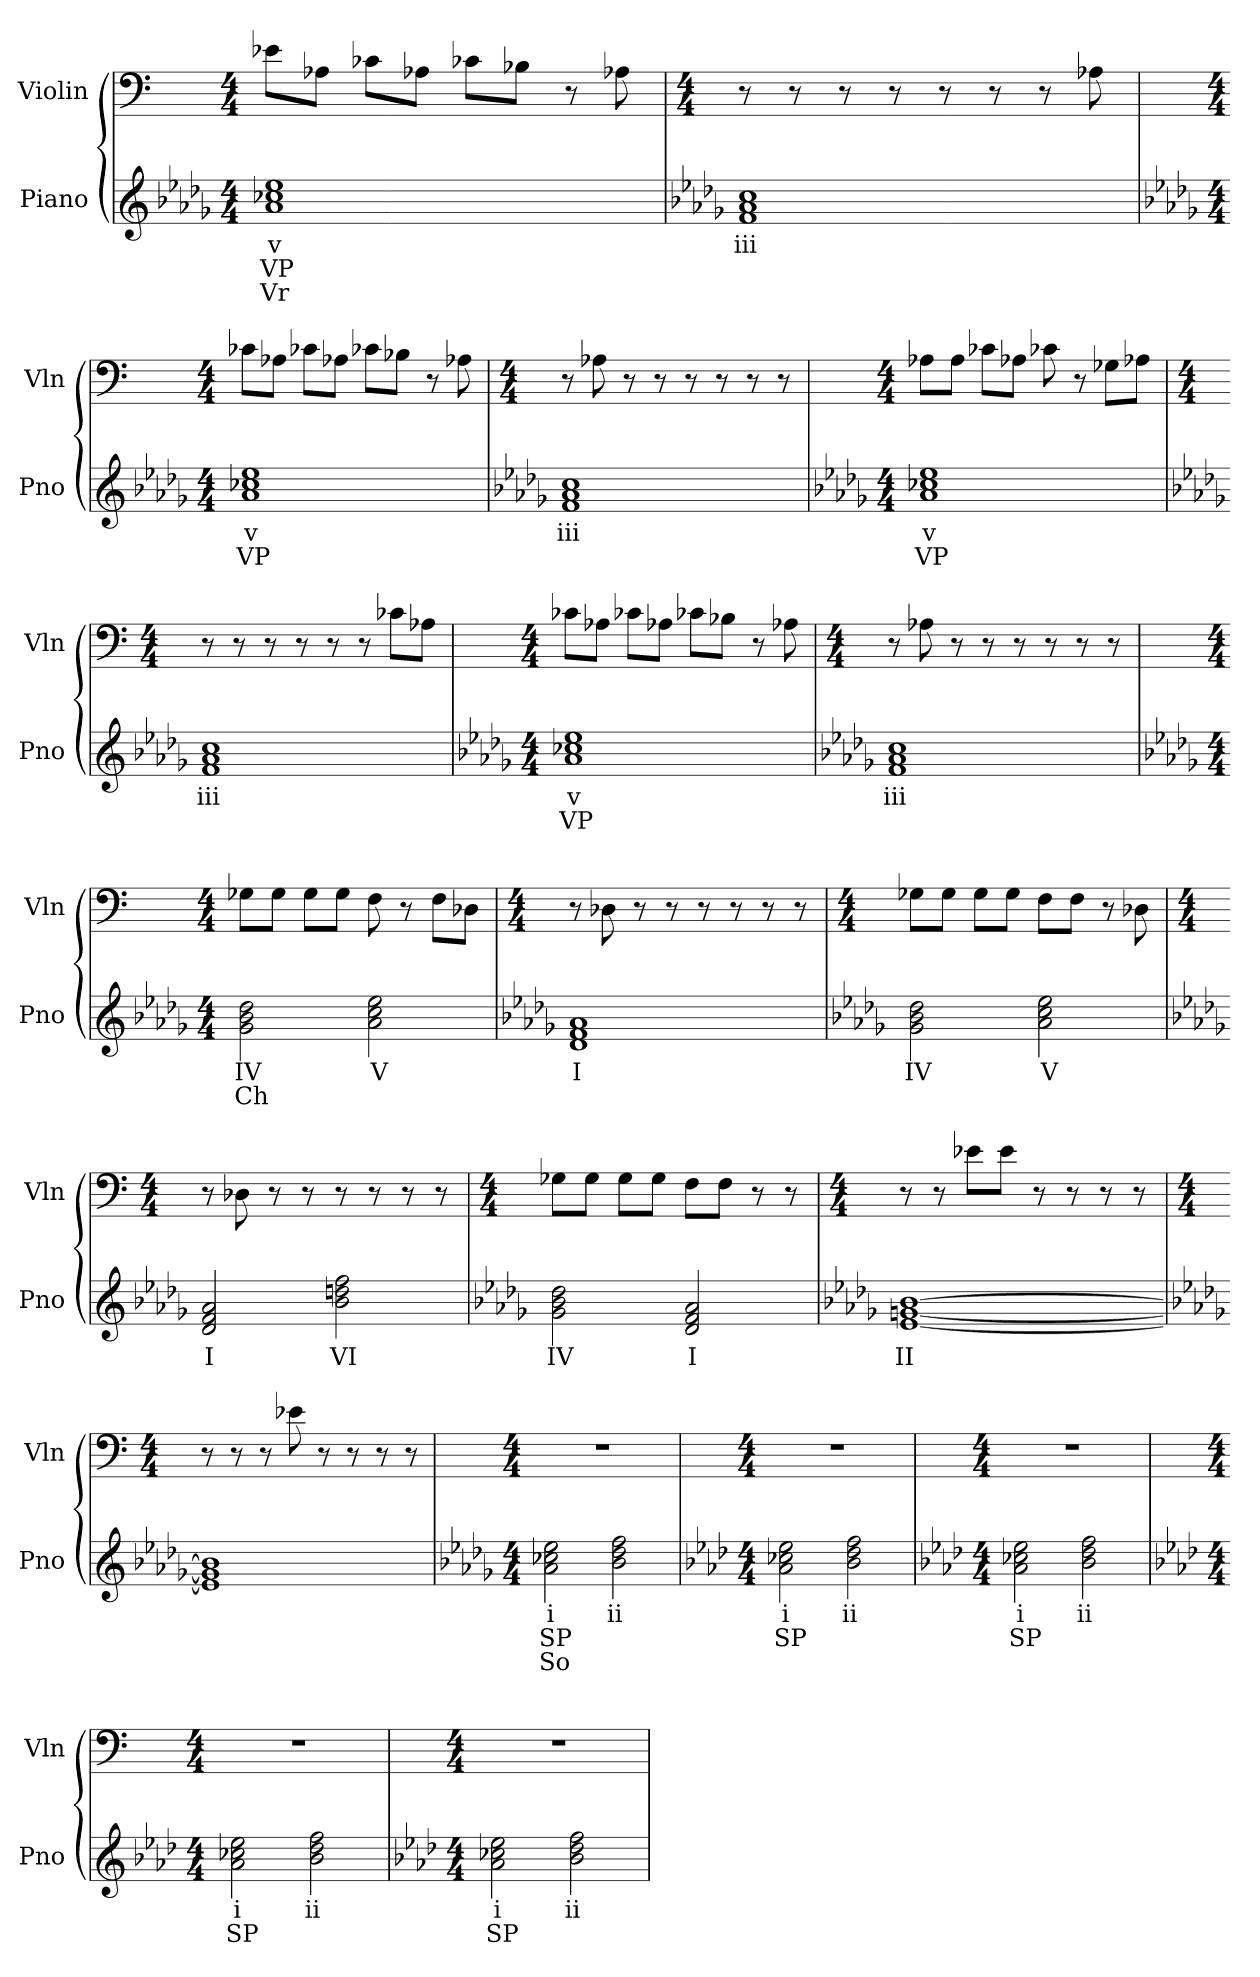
**kern	**text	**text	**text	**kern
*part2	*part2	*part2	*part2	*part1
*staff2	*staff2	*staff2	*staff2	*staff1
*I"Piano	*	*	*	*I"Violin
*I'Pno	*	*	*	*I'Vln
*k[b-e-a-d-g-]	*	*	*	*
*D-:	*	*	*	*
*M4/4	*	*	*	*M4/4
=	=	=	=	=
1a- 1cc-X 1ee-	v	VP	Vr	8e-XL
.	.	.	.	8A-XJ
.	.	.	.	8c-XL
.	.	.	.	8A-XJ
.	.	.	.	8c-XL
.	.	.	.	8B-XJ
.	.	.	.	8r
.	.	.	.	8A-X
=	=	=	=	=
*k[b-e-a-d-g-]	*	*	*	*
*D-:	*	*	*	*
*	*	*	*	*M4/4
1f 1a- 1cc	iii	.	.	8r
.	.	.	.	8r
.	.	.	.	8r
.	.	.	.	8r
.	.	.	.	8r
.	.	.	.	8r
.	.	.	.	8r
.	.	.	.	8A-X
=	=	=	=	=
*k[b-e-a-d-g-]	*	*	*	*
*D-:	*	*	*	*
*M4/4	*	*	*	*M4/4
1a- 1cc-X 1ee-	v	VP	.	8c-XL
.	.	.	.	8A-XJ
.	.	.	.	8c-XL
.	.	.	.	8A-XJ
.	.	.	.	8c-XL
.	.	.	.	8B-XJ
.	.	.	.	8r
.	.	.	.	8A-X
=	=	=	=	=
*k[b-e-a-d-g-]	*	*	*	*
*D-:	*	*	*	*
*	*	*	*	*M4/4
1f 1a- 1cc	iii	.	.	8r
.	.	.	.	8A-X
.	.	.	.	8r
.	.	.	.	8r
.	.	.	.	8r
.	.	.	.	8r
.	.	.	.	8r
.	.	.	.	8r
=	=	=	=	=
*k[b-e-a-d-g-]	*	*	*	*
*D-:	*	*	*	*
*M4/4	*	*	*	*M4/4
1a- 1cc-X 1ee-	v	VP	.	8A-XL
.	.	.	.	8A-J
.	.	.	.	8c-XL
.	.	.	.	8A-XJ
.	.	.	.	8c-X
.	.	.	.	8r
.	.	.	.	8G-XL
.	.	.	.	8A-XJ
=	=	=	=	=
*k[b-e-a-d-g-]	*	*	*	*
*D-:	*	*	*	*
*	*	*	*	*M4/4
1f 1a- 1cc	iii	.	.	8r
.	.	.	.	8r
.	.	.	.	8r
.	.	.	.	8r
.	.	.	.	8r
.	.	.	.	8r
.	.	.	.	8c-XL
.	.	.	.	8A-XJ
=	=	=	=	=
*k[b-e-a-d-g-]	*	*	*	*
*D-:	*	*	*	*
*M4/4	*	*	*	*M4/4
1a- 1cc-X 1ee-	v	VP	.	8c-XL
.	.	.	.	8A-XJ
.	.	.	.	8c-XL
.	.	.	.	8A-XJ
.	.	.	.	8c-XL
.	.	.	.	8B-XJ
.	.	.	.	8r
.	.	.	.	8A-X
=	=	=	=	=
*k[b-e-a-d-g-]	*	*	*	*
*D-:	*	*	*	*
*	*	*	*	*M4/4
1f 1a- 1cc	iii	.	.	8r
.	.	.	.	8A-X
.	.	.	.	8r
.	.	.	.	8r
.	.	.	.	8r
.	.	.	.	8r
.	.	.	.	8r
.	.	.	.	8r
=	=	=	=	=
*k[b-e-a-d-g-]	*	*	*	*
*D-:	*	*	*	*
*M4/4	*	*	*	*M4/4
2g- 2b- 2dd-	IV	Ch	.	8G-XL
.	.	.	.	8G-J
.	.	.	.	8G-L
.	.	.	.	8G-J
2a- 2cc 2ee-	V	.	.	8F
.	.	.	.	8r
.	.	.	.	8FL
.	.	.	.	8D-XJ
=	=	=	=	=
*k[b-e-a-d-g-]	*	*	*	*
*D-:	*	*	*	*
*	*	*	*	*M4/4
1d- 1f 1a-	I	.	.	8r
.	.	.	.	8D-X
.	.	.	.	8r
.	.	.	.	8r
.	.	.	.	8r
.	.	.	.	8r
.	.	.	.	8r
.	.	.	.	8r
=	=	=	=	=
*k[b-e-a-d-g-]	*	*	*	*
*D-:	*	*	*	*
*	*	*	*	*M4/4
2g- 2b- 2dd-	IV	.	.	8G-XL
.	.	.	.	8G-J
.	.	.	.	8G-L
.	.	.	.	8G-J
2a- 2cc 2ee-	V	.	.	8FL
.	.	.	.	8FJ
.	.	.	.	8r
.	.	.	.	8D-X
=	=	=	=	=
*k[b-e-a-d-g-]	*	*	*	*
*D-:	*	*	*	*
*	*	*	*	*M4/4
2d- 2f 2a-	I	.	.	8r
.	.	.	.	8D-X
.	.	.	.	8r
.	.	.	.	8r
2b- 2ddn 2ff	VI	.	.	8r
.	.	.	.	8r
.	.	.	.	8r
.	.	.	.	8r
=	=	=	=	=
*k[b-e-a-d-g-]	*	*	*	*
*D-:	*	*	*	*
*	*	*	*	*M4/4
2g- 2b- 2dd-	IV	.	.	8G-XL
.	.	.	.	8G-J
.	.	.	.	8G-L
.	.	.	.	8G-J
2d- 2f 2a-	I	.	.	8FL
.	.	.	.	8FJ
.	.	.	.	8r
.	.	.	.	8r
=	=	=	=	=
*k[b-e-a-d-g-]	*	*	*	*
*D-:	*	*	*	*
*	*	*	*	*M4/4
[1e- [1gn [1b-	II	.	.	8r
.	.	.	.	8r
.	.	.	.	8e-XL
.	.	.	.	8e-J
.	.	.	.	8r
.	.	.	.	8r
.	.	.	.	8r
.	.	.	.	8r
=	=	=	=	=
*k[b-e-a-d-g-]	*	*	*	*
*D-:	*	*	*	*
*	*	*	*	*M4/4
1e-] 1gn] 1b-]	.	.	.	8r
.	.	.	.	8r
.	.	.	.	8r
.	.	.	.	8e-X
.	.	.	.	8r
.	.	.	.	8r
.	.	.	.	8r
.	.	.	.	8r
=	=	=	=	=
*k[b-e-a-d-g-]	*	*	*	*
*D-:	*	*	*	*
*M4/4	*	*	*	*M4/4
2a- 2cc-X 2ee-	i	SP	So	1r
2b- 2dd- 2ff	ii	.	.	.
=	=	=	=	=
*k[b-e-a-d-]	*	*	*	*
*A-:	*	*	*	*
*M4/4	*	*	*	*M4/4
2a- 2cc-X 2ee-	i	SP	.	1r
2b- 2dd- 2ff	ii	.	.	.
=	=	=	=	=
*k[b-e-a-d-]	*	*	*	*
*A-:	*	*	*	*
*M4/4	*	*	*	*M4/4
2a- 2cc-X 2ee-	i	SP	.	1r
2b- 2dd- 2ff	ii	.	.	.
=	=	=	=	=
*k[b-e-a-d-]	*	*	*	*
*A-:	*	*	*	*
*M4/4	*	*	*	*M4/4
2a- 2cc-X 2ee-	i	SP	.	1r
2b- 2dd- 2ff	ii	.	.	.
=	=	=	=	=
*k[b-e-a-d-]	*	*	*	*
*A-:	*	*	*	*
*M4/4	*	*	*	*M4/4
2a- 2cc-X 2ee-	i	SP	.	1r
2b- 2dd- 2ff	ii	.	.	.
=	=	=	=	=
*-	*-	*-	*-	*-
